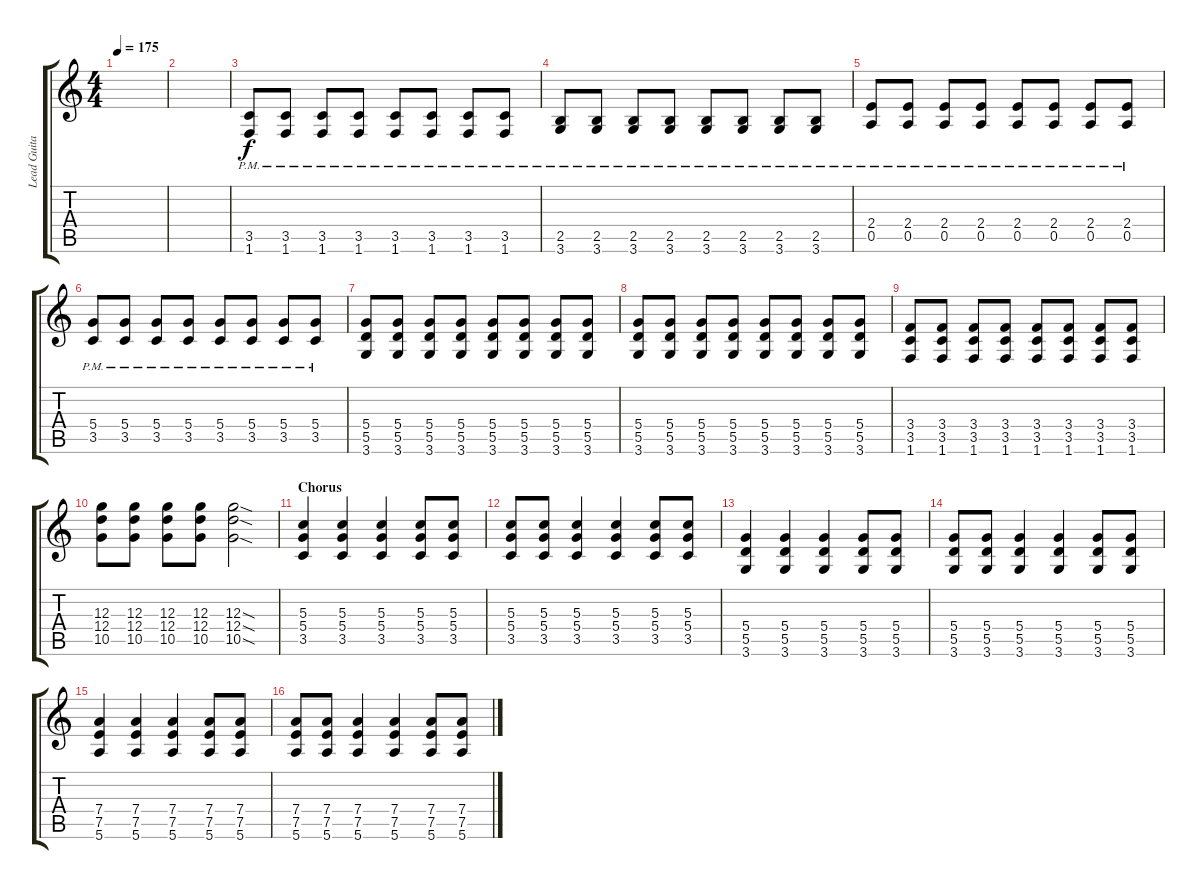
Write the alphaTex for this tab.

\track ("Lead Guitar" "Lead Guita") {instrument distortionguitar}
\staff {score tabs}
\tuning (E4 B3 G3 D3 A2 E2) {hide}
\ts (4 4)
\tempo 175
\clef g2
\ks c
|
|
(3.5{pm} 1.6{pm}).8 (3.5{pm} 1.6{pm}).8 (3.5{pm} 1.6{pm}).8 (3.5{pm} 1.6{pm}).8 (3.5{pm} 1.6{pm}).8 (3.5{pm} 1.6{pm}).8 (3.5{pm} 1.6{pm}).8 (3.5{pm} 1.6{pm}).8 |
(2.5{pm} 3.6{pm}).8 (2.5{pm} 3.6{pm}).8 (2.5{pm} 3.6{pm}).8 (2.5{pm} 3.6{pm}).8 (2.5{pm} 3.6{pm}).8 (2.5{pm} 3.6{pm}).8 (2.5{pm} 3.6{pm}).8 (2.5{pm} 3.6{pm}).8 |
(2.4{pm} 0.5{pm}).8 (2.4{pm} 0.5{pm}).8 (2.4{pm} 0.5{pm}).8 (2.4{pm} 0.5{pm}).8 (2.4{pm} 0.5{pm}).8 (2.4{pm} 0.5{pm}).8 (2.4{pm} 0.5{pm}).8 (2.4{pm} 0.5{pm}).8 |
(5.4{pm} 3.5{pm}).8 (5.4{pm} 3.5{pm}).8 (5.4{pm} 3.5{pm}).8 (5.4{pm} 3.5{pm}).8 (5.4{pm} 3.5{pm}).8 (5.4{pm} 3.5{pm}).8 (5.4{pm} 3.5{pm}).8 (5.4{pm} 3.5{pm}).8 |
(5.4 5.5 3.6).8 (5.4 5.5 3.6).8 (5.4 5.5 3.6).8 (5.4 5.5 3.6).8 (5.4 5.5 3.6).8 (5.4 5.5 3.6).8 (5.4 5.5 3.6).8 (5.4 5.5 3.6).8 |
(5.4 5.5 3.6).8 (5.4 5.5 3.6).8 (5.4 5.5 3.6).8 (5.4 5.5 3.6).8 (5.4 5.5 3.6).8 (5.4 5.5 3.6).8 (5.4 5.5 3.6).8 (5.4 5.5 3.6).8 |
(3.4 3.5 1.6).8 (3.4 3.5 1.6).8 (3.4 3.5 1.6).8 (3.4 3.5 1.6).8 (3.4 3.5 1.6).8 (3.4 3.5 1.6).8 (3.4 3.5 1.6).8 (3.4 3.5 1.6).8 |
(12.3 12.4 10.5).8 (12.3 12.4 10.5).8 (12.3 12.4 10.5).8 (12.3 12.4 10.5).8 (12.3{sod} 12.4{sod} 10.5{sod}).2 |
\section ("" "Chorus")
(5.3 5.4 3.5).4 (5.3 5.4 3.5).4 (5.3 5.4 3.5).4 (5.3 5.4 3.5).8 (5.3 5.4 3.5).8 |
(5.3 5.4 3.5).8 (5.3 5.4 3.5).8 (5.3 5.4 3.5).4 (5.3 5.4 3.5).4 (5.3 5.4 3.5).8 (5.3 5.4 3.5).8 |
(5.4 5.5 3.6).4 (5.4 5.5 3.6).4 (5.4 5.5 3.6).4 (5.4 5.5 3.6).8 (5.4 5.5 3.6).8 |
(5.4 5.5 3.6).8 (5.4 5.5 3.6).8 (5.4 5.5 3.6).4 (5.4 5.5 3.6).4 (5.4 5.5 3.6).8 (5.4 5.5 3.6).8 |
(7.4 7.5 5.6).4 (7.4 7.5 5.6).4 (7.4 7.5 5.6).4 (7.4 7.5 5.6).8 (7.4 7.5 5.6).8 |
(7.4 7.5 5.6).8 (7.4 7.5 5.6).8 (7.4 7.5 5.6).4 (7.4 7.5 5.6).4 (7.4 7.5 5.6).8 (7.4 7.5 5.6).8
